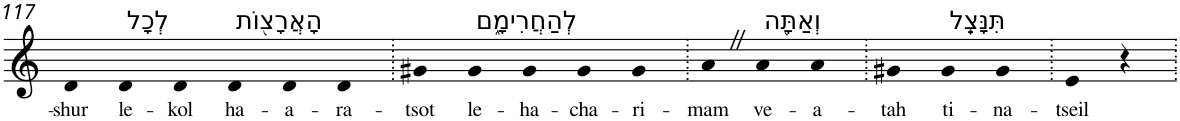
**kern	**text
*part1	*part1
*staff1	*staff1
*I"Piano	*
*I'Pno	*
!!LO:PB:g=z
*clefG2	*
*k[]	*
=117	=117
!	!LO:LY:b
4d	-shur
!LO:TX:a:t=לְכָל	!
!	!LO:LY:b
4d	le-
!	!LO:LY:b
4d	-kol
!LO:TX:a:t=הָאֲרָצ֖וֹת	!
!	!LO:LY:b
4d	ha-
!	!LO:LY:b
4d	-a-
!	!LO:LY:b
4d	-ra-
=118.	=118.
!	!LO:LY:b
4g#X	-tsot
!LO:TX:a:t=לְהַחֲרִימָ֑ם	!
!	!LO:LY:b
4g#	le-
!	!LO:LY:b
4g#	-ha-
!	!LO:LY:b
4g#	-cha-
!	!LO:LY:b
4g#	-ri-
=119.	=119.
!	!LO:LY:b
4aZ	-mam
!LO:TX:a:t=וְאַתָּ֖ה	!
!	!LO:LY:b
4a	ve-
!	!LO:LY:b
4a	-a-
=120.	=120.
!	!LO:LY:b
4g#X	-tah
!LO:TX:a:t=תִּנָּצֵֽל	!
!	!LO:LY:b
4g#	ti-
!	!LO:LY:b
4g#	-na-
=121.	=121.
!	!LO:LY:b
4e	-tseil
4r	.
=.	=.
*-	*-
